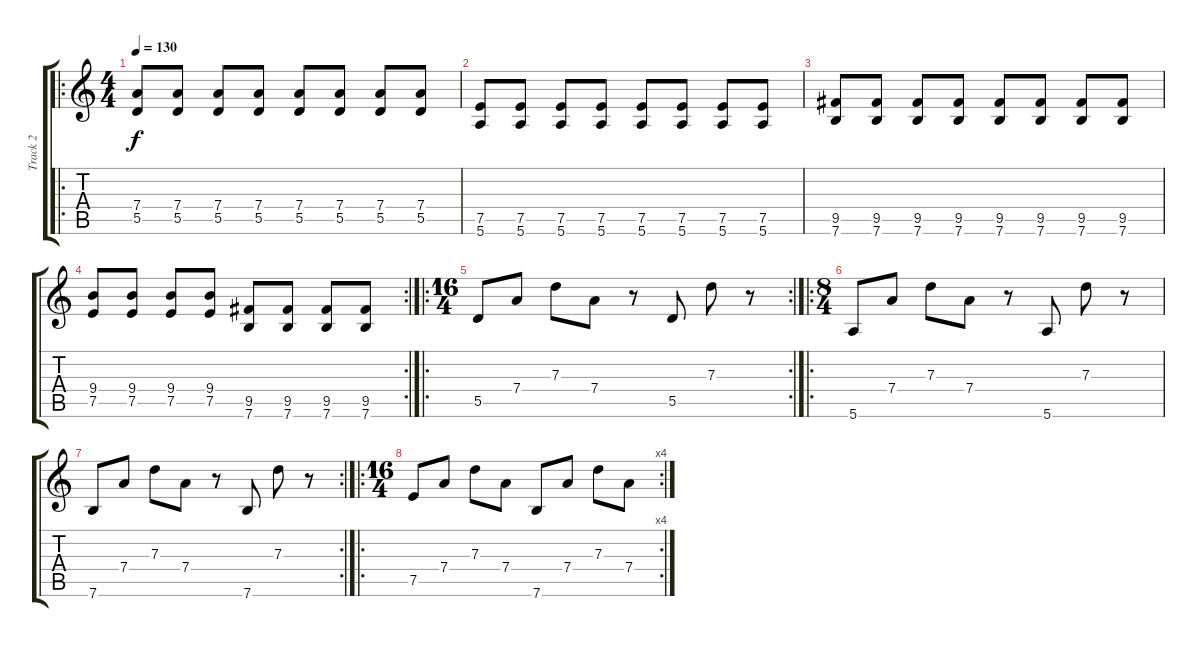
\track ("Track 2" "Track 2") {instrument overdrivenguitar}
\staff {score tabs}
\tuning (E4 B3 G3 D3 A2 E2) {hide}
\ro
\ts (4 4)
\tempo 130
\clef g2
\ks c
(7.4 5.5).8{dy f} (7.4 5.5).8 (7.4 5.5).8 (7.4 5.5).8 (7.4 5.5).8 (7.4 5.5).8 (7.4 5.5).8 (7.4 5.5).8 |
(7.5 5.6).8 (7.5 5.6).8 (7.5 5.6).8 (7.5 5.6).8 (7.5 5.6).8 (7.5 5.6).8 (7.5 5.6).8 (7.5 5.6).8 |
(9.5 7.6).8 (9.5 7.6).8 (9.5 7.6).8 (9.5 7.6).8 (9.5 7.6).8 (9.5 7.6).8 (9.5 7.6).8 (9.5 7.6).8 |
\rc 2
(9.4 7.5).8 (9.4 7.5).8 (9.4 7.5).8 (9.4 7.5).8 (9.5 7.6).8 (9.5 7.6).8 (9.5 7.6).8 (9.5 7.6).8 |
\ro
\rc 2
\ts (16 4)
5.5.8 7.4.8 7.3.8 7.4.8 r.8 5.5.8 7.3.8 r.8 |
\ro
\ts (8 4)
5.6.8 7.4.8 7.3.8 7.4.8 r.8 5.6.8 7.3.8 r.8 |
\rc 2
7.6.8 7.4.8 7.3.8 7.4.8 r.8 7.6.8 7.3.8 r.8 |
\ro
\rc 4
\ts (16 4)
7.5.8 7.4.8 7.3.8 7.4.8 7.6.8 7.4.8 7.3.8 7.4.8
